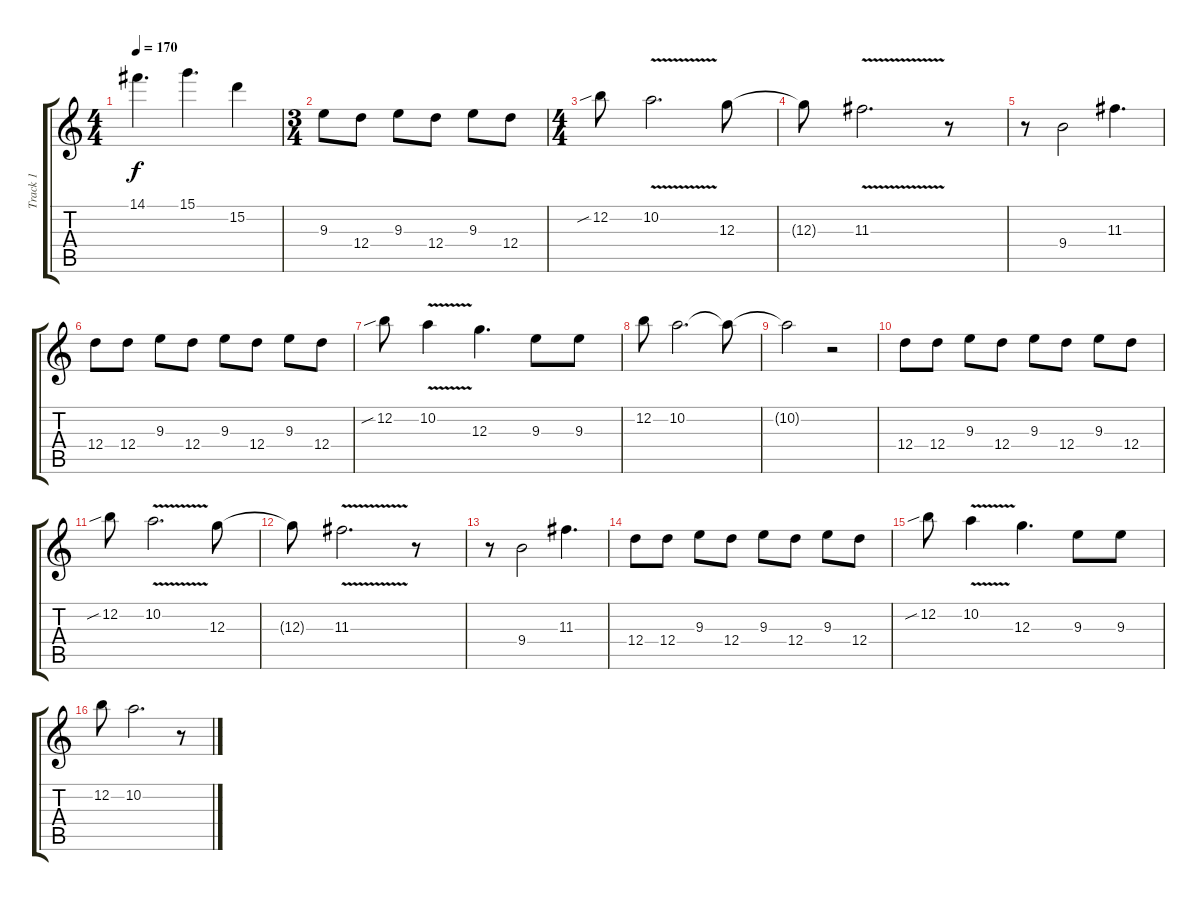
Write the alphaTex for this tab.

\track ("Track 1" "Track 1") {mute instrument distortionguitar}
\staff {score tabs}
\tuning (E4 B3 G3 D3 A2 E2) {hide}
\ts (4 4)
\tempo 170
\clef g2
\ks c
14.1.4{d dy f} 15.1.4{d} 15.2.4 |
\ts (3 4)
9.3.8 12.4.8 9.3.8 12.4.8 9.3.8 12.4.8 |
\ts (4 4)
12.2{sib}.8 10.2{v}.2{d} 12.3.8 |
12.3{t}.8 11.3{v}.2{d} r.8 |
r.8 9.4.2 11.3.4{d} |
12.4.8 12.4.8 9.3.8 12.4.8 9.3.8 12.4.8 9.3.8 12.4.8 |
12.2{sib}.8 10.2{v}.4 12.3.4{d} 9.3.8 9.3.8 |
12.2.8 10.2.2{d} 10.2{t}.8 |
10.2{t}.2 r.2 |
12.4.8 12.4.8 9.3.8 12.4.8 9.3.8 12.4.8 9.3.8 12.4.8 |
12.2{sib}.8 10.2{v}.2{d} 12.3.8 |
12.3{t}.8 11.3{v}.2{d} r.8 |
r.8 9.4.2 11.3.4{d} |
12.4.8 12.4.8 9.3.8 12.4.8 9.3.8 12.4.8 9.3.8 12.4.8 |
12.2{sib}.8 10.2{v}.4 12.3.4{d} 9.3.8 9.3.8 |
12.2.8 10.2.2{d} r.8
